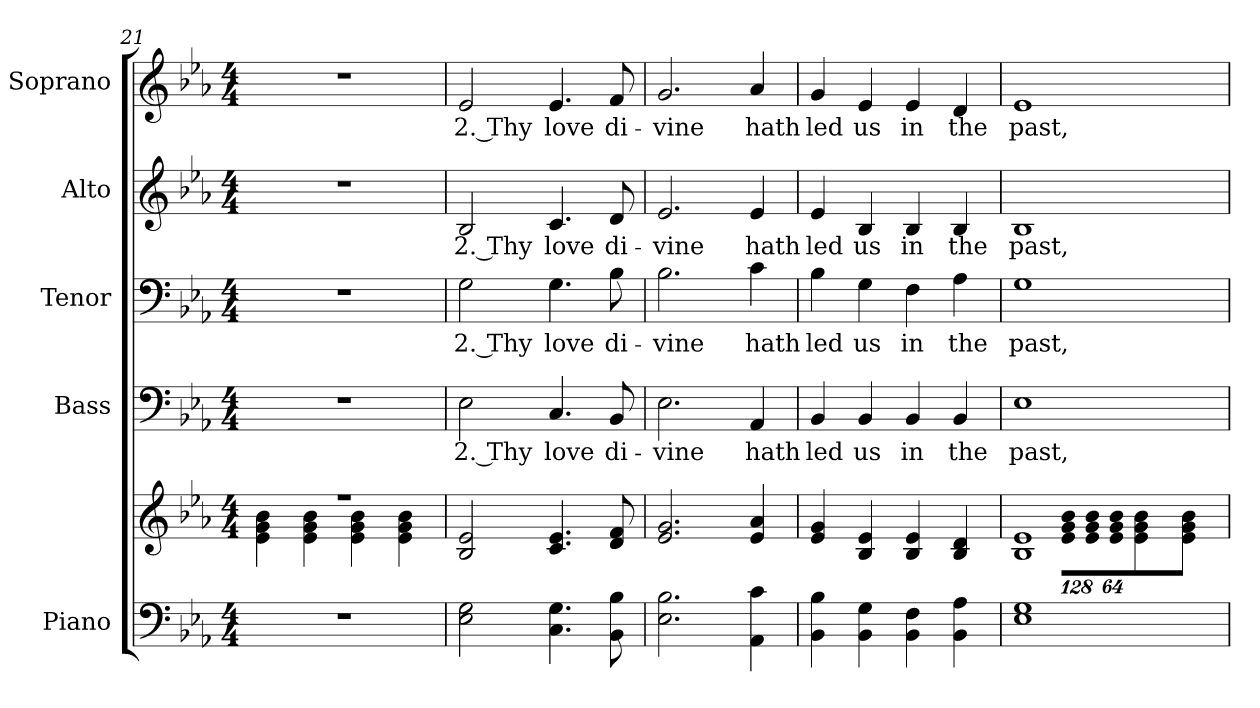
**kern	**kern	**kern	**text	**kern	**text	**kern	**text	**kern	**text
*part5	*part5	*part4	*part4	*part3	*part3	*part2	*part2	*part1	*part1
*staff6	*staff5	*staff4	*staff4	*staff3	*staff3	*staff2	*staff2	*staff1	*staff1
*I"Piano	*	*I"Bass	*	*I"Tenor	*	*I"Alto	*	*I"Soprano	*
*I'Pno.	*	*I'B.	*	*I'T.	*	*I'A.	*	*I'S.	*
*clefF4	*clefG2	*clefF4	*	*clefF4	*	*clefG2	*	*clefG2	*
*k[b-e-a-]	*k[b-e-a-]	*k[b-e-a-]	*	*k[b-e-a-]	*	*k[b-e-a-]	*	*k[b-e-a-]	*
*E-:	*E-:	*E-:	*	*E-:	*	*E-:	*	*E-:	*
*M4/4	*M4/4	*M4/4	*	*M4/4	*	*M4/4	*	*M4/4	*
=21	=21	=21	=21	=21	=21	=21	=21	=21	=21
*	*^	*	*	*	*	*	*	*	*
1r	1r	4e-i\ 4gi 4b-i	1r	.	1r	.	1r	.	1r	.
.	.	4e-i\ 4gi 4b-i	.	.	.	.	.	.	.	.
.	.	4e-i\ 4gi 4b-i	.	.	.	.	.	.	.	.
.	.	4e-i\ 4gi 4b-i	.	.	.	.	.	.	.	.
*	*v	*v	*	*	*	*	*	*	*	*
!!LO:PB:g=z
=22	=22	=22	=22	=22	=22	=22	=22	=22	=22
*	*^	*	*	*	*	*	*	*	*
!	!	!	!	!LO:LY:b:color=#000000	!	!	!	!	!	!
*	*v	*v	*	*	*	*	*	*	*	*
*	*^	*	*	*	*	*	*	*	*
!	!	!	!	!	!	!LO:LY:b:color=#000000	!	!	!	!
*	*v	*v	*	*	*	*	*	*	*	*
*	*^	*	*	*	*	*	*	*	*
!	!	!	!	!	!	!	!	!LO:LY:b:color=#000000	!	!
*	*v	*v	*	*	*	*	*	*	*	*
*	*^	*	*	*	*	*	*	*	*
!	!	!	!	!	!	!	!	!	!	!LO:LY:b:color=#000000
*	*v	*v	*	*	*	*	*	*	*	*
2E-i\ 2Gi	2B-i/ 2e-i	2E-i\	2. Thy	2Gi\	2. Thy	2B-i/	2. Thy	2e-i/	2. Thy
!	!	!	!LO:LY:b:color=#000000	!	!	!	!	!	!
!	!	!	!	!	!LO:LY:b:color=#000000	!	!	!	!
!	!	!	!	!	!	!	!LO:LY:b:color=#000000	!	!
!	!	!	!	!	!	!	!	!	!LO:LY:b:color=#000000
4.Ci\ 4.Gi	4.ci/ 4.e-i	4.Ci/	love	4.Gi\	love	4.ci/	love	4.e-i/	love
!	!	!	!LO:LY:b:color=#000000	!	!	!	!	!	!
!	!	!	!	!	!LO:LY:b:color=#000000	!	!	!	!
!	!	!	!	!	!	!	!LO:LY:b:color=#000000	!	!
!	!	!	!	!	!	!	!	!	!LO:LY:b:color=#000000
8BB-i\ 8B-i	8di/ 8fi	8BB-i/	di-	8B-i\	di-	8di/	di-	8fi/	di-
=23	=23	=23	=23	=23	=23	=23	=23	=23	=23
!	!	!	!LO:LY:b:color=#000000	!	!	!	!	!	!
!	!	!	!	!	!LO:LY:b:color=#000000	!	!	!	!
!	!	!	!	!	!	!	!LO:LY:b:color=#000000	!	!
!	!	!	!	!	!	!	!	!	!LO:LY:b:color=#000000
2.E-i\ 2.B-i	2.e-i/ 2.gi	2.E-i\	-vine	2.B-i\	-vine	2.e-i/	-vine	2.gi/	-vine
!	!	!	!LO:LY:b:color=#000000	!	!	!	!	!	!
!	!	!	!	!	!LO:LY:b:color=#000000	!	!	!	!
!	!	!	!	!	!	!	!LO:LY:b:color=#000000	!	!
!	!	!	!	!	!	!	!	!	!LO:LY:b:color=#000000
4AA-i\ 4ci	4e-i/ 4a-i	4AA-i/	hath	4ci\	hath	4e-i/	hath	4a-i/	hath
=24	=24	=24	=24	=24	=24	=24	=24	=24	=24
!	!	!	!LO:LY:b:color=#000000	!	!	!	!	!	!
!	!	!	!	!	!LO:LY:b:color=#000000	!	!	!	!
!	!	!	!	!	!	!	!LO:LY:b:color=#000000	!	!
!	!	!	!	!	!	!	!	!	!LO:LY:b:color=#000000
4BB-i\ 4B-i	4e-i/ 4gi	4BB-i/	led	4B-i\	led	4e-i/	led	4gi/	led
!	!	!	!LO:LY:b:color=#000000	!	!	!	!	!	!
!	!	!	!	!	!LO:LY:b:color=#000000	!	!	!	!
!	!	!	!	!	!	!	!LO:LY:b:color=#000000	!	!
!	!	!	!	!	!	!	!	!	!LO:LY:b:color=#000000
4BB-i\ 4Gi	4B-i/ 4e-i	4BB-i/	us	4Gi\	us	4B-i/	us	4e-i/	us
!	!	!	!LO:LY:b:color=#000000	!	!	!	!	!	!
!	!	!	!	!	!LO:LY:b:color=#000000	!	!	!	!
!	!	!	!	!	!	!	!LO:LY:b:color=#000000	!	!
!	!	!	!	!	!	!	!	!	!LO:LY:b:color=#000000
4BB-i\ 4Fi	4B-i/ 4e-i	4BB-i/	in	4Fi\	in	4B-i/	in	4e-i/	in
!	!	!	!LO:LY:b:color=#000000	!	!	!	!	!	!
!	!	!	!	!	!LO:LY:b:color=#000000	!	!	!	!
!	!	!	!	!	!	!	!LO:LY:b:color=#000000	!	!
!	!	!	!	!	!	!	!	!	!LO:LY:b:color=#000000
4BB-i\ 4A-i	4B-i/ 4di	4BB-i/	the	4A-i\	the	4B-i/	the	4di/	the
!!LO:PB:g=z
=25	=25	=25	=25	=25	=25	=25	=25	=25	=25
*	*^	*	*	*	*	*	*	*	*
!	!	!	!	!LO:LY:b:color=#000000	!	!	!	!	!	!
!	!	!	!	!	!	!LO:LY:b:color=#000000	!	!	!	!
!	!	!	!	!	!	!	!	!LO:LY:b:color=#000000	!	!
!	!	!	!	!	!	!	!	!	!	!LO:LY:b:color=#000000
1E-i 1Gi	1B-i 1e-i	4ryy	1E-i	past,	1Gi	past,	1B-i	past,	1e-i	past,
*	*	*Xbrackettup	*	*	*	*	*	*	*	*
!	!	!LO:N:vis=8	!	!	!	!	!	!	!	!
.	.	1024%85e-i\ 1024%85gi 1024%85b-iL	.	.	.	.	.	.	.	.
!	!	!LO:N:vis=8	!	!	!	!	!	!	!	!
.	.	1024%85e-i\ 1024%85gi 1024%85b-i	.	.	.	.	.	.	.	.
!	!	!LO:N:vis=8	!	!	!	!	!	!	!	!
.	.	512%43e-i\ 512%43gi 512%43b-iJ	.	.	.	.	.	.	.	.
.	.	4e-i\ 4gi 4b-i	.	.	.	.	.	.	.	.
.	.	4e-i\ 4gi 4b-i	.	.	.	.	.	.	.	.
*	*v	*v	*	*	*	*	*	*	*	*
=	=	=	=	=	=	=	=	=	=
*-	*-	*-	*-	*-	*-	*-	*-	*-	*-
